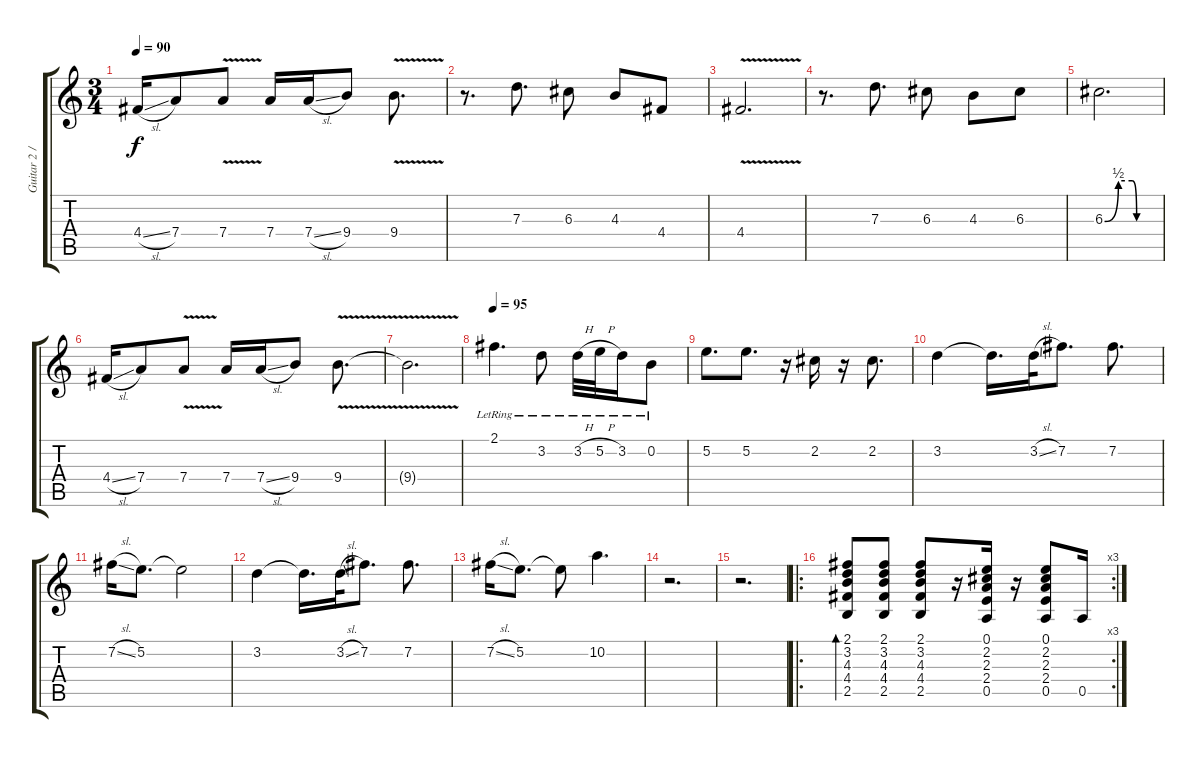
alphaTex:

\track ("Guitar 2 / Lead-Backup" "Guitar 2 /") {instrument acousticguitarsteel}
\staff {score tabs}
\tuning (E4 B3 G3 D3 A2 E2) {hide}
\ts (3 4)
\tempo 90
\clef g2
\ks c
4.4{sl}.16{dy f} 7.4.8 7.4{v}.8 7.4.16 7.4{sl}.16 9.4.8 9.4{v}.8{d} |
r.8{d} 7.3.8{d} 6.3.8 4.3.8 4.4.8 |
4.4{v}.2{d} |
r.8{d} 7.3.8{d} 6.3.8 4.3.8 6.3.8 |
6.3{be (custom 0 0 15 2 30 2 35 0 45 0 60 0)}.2{d} |
4.4{sl}.16 7.4.8 7.4{v}.8 7.4.16 7.4{sl}.16 9.4.8 9.4{v}.8{d} |
9.4{t}.2{d} |
\tempo 95
2.1{lr}.4{d} 3.2{lr}.8 3.2{h lr}.32 5.2{h lr}.32 3.2{lr}.16 0.2{lr}.8 |
5.2.8{d} 5.2.8{d} r.16 2.2.16 r.16 2.2.8{d} |
3.2.4 3.2{t}.16{d} 3.2{sl}.32 7.2.8{d} 7.2.8{d} |
7.2{sl}.16 5.2.8{d} 5.2{t}.2 |
3.2.4 3.2{t}.16{d} 3.2{sl}.32 7.2.8{d} 7.2.8{d} |
7.2{sl}.16 5.2.8{d} 5.2{t}.8 10.2.4{d} |
r.2{d} |
r.2{d} |
\ro
\rc 3
(2.1 3.2 4.3 4.4 2.5).8{bd 120 volume 10} (2.1 3.2 4.3 4.4 2.5).8 (2.1 3.2 4.3 4.4 2.5).8 r.16 (0.1 2.2 2.3 2.4 0.5).16 r.16 (0.1 2.2 2.3 2.4 0.5).8 0.5.16
